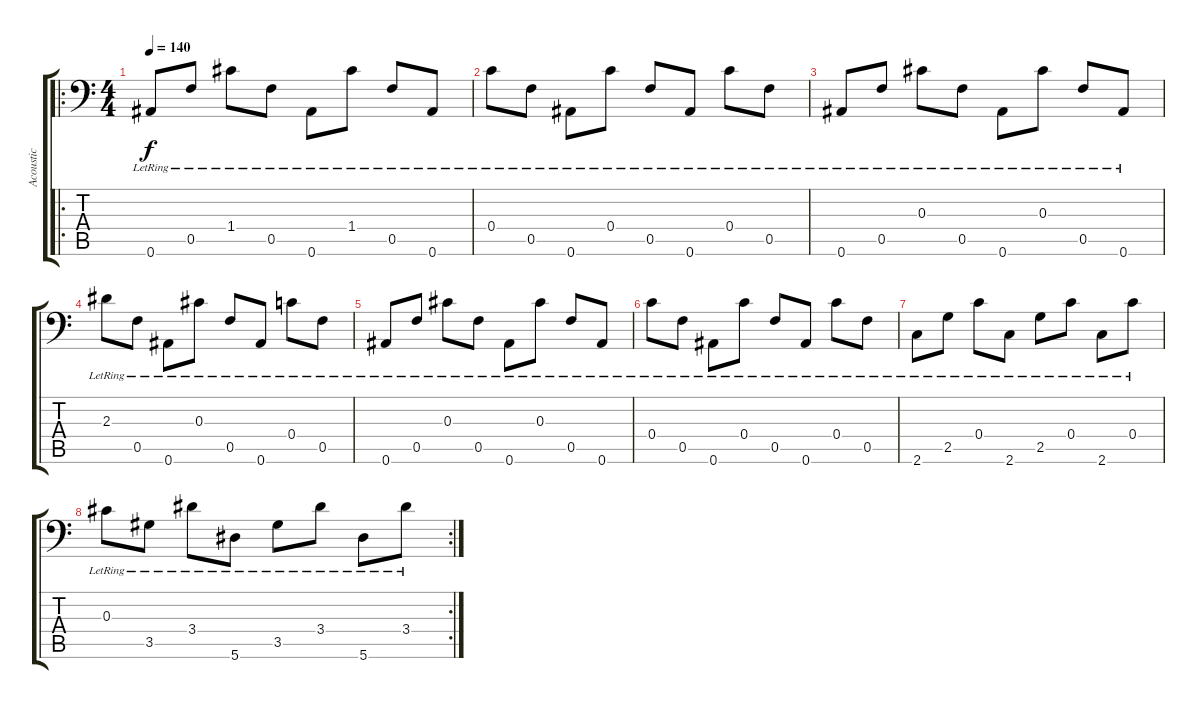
\track ("Acoustic" "Acoustic") {instrument acousticguitarsteel}
\staff {score tabs}
\tuning (D4 A3 Db3 C3 F2 Bb1) {hide}
\ro
\ts (4 4)
\tempo 140
\clef f4
\ks c
0.6{lr}.8{dy f instrument acousticguitarsteel} 0.5{lr}.8 1.4{lr}.8 0.5{lr}.8 0.6{lr}.8 1.4{lr}.8 0.5{lr}.8 0.6{lr}.8 |
0.4{lr}.8 0.5{lr}.8 0.6{lr}.8 0.4{lr}.8 0.5{lr}.8 0.6{lr}.8 0.4{lr}.8 0.5{lr}.8 |
0.6{lr}.8 0.5{lr}.8 0.3{lr}.8 0.5{lr}.8 0.6{lr}.8 0.3{lr}.8 0.5{lr}.8 0.6{lr}.8 |
2.3{lr}.8 0.5{lr}.8 0.6{lr}.8 0.3{lr}.8 0.5{lr}.8 0.6{lr}.8 0.4{lr}.8 0.5{lr}.8 |
0.6{lr}.8 0.5{lr}.8 0.3{lr}.8 0.5{lr}.8 0.6{lr}.8 0.3{lr}.8 0.5{lr}.8 0.6{lr}.8 |
0.4{lr}.8 0.5{lr}.8 0.6{lr}.8 0.4{lr}.8 0.5{lr}.8 0.6{lr}.8 0.4{lr}.8 0.5{lr}.8 |
2.6{lr}.8 2.5{lr}.8 0.4{lr}.8 2.6{lr}.8 2.5{lr}.8 0.4{lr}.8 2.6{lr}.8 0.4{lr}.8 |
\rc 2
0.3{lr}.8 3.5{lr}.8 3.4{lr}.8 5.6{lr}.8 3.5{lr}.8 3.4{lr}.8 5.6{lr}.8 3.4{lr}.8
